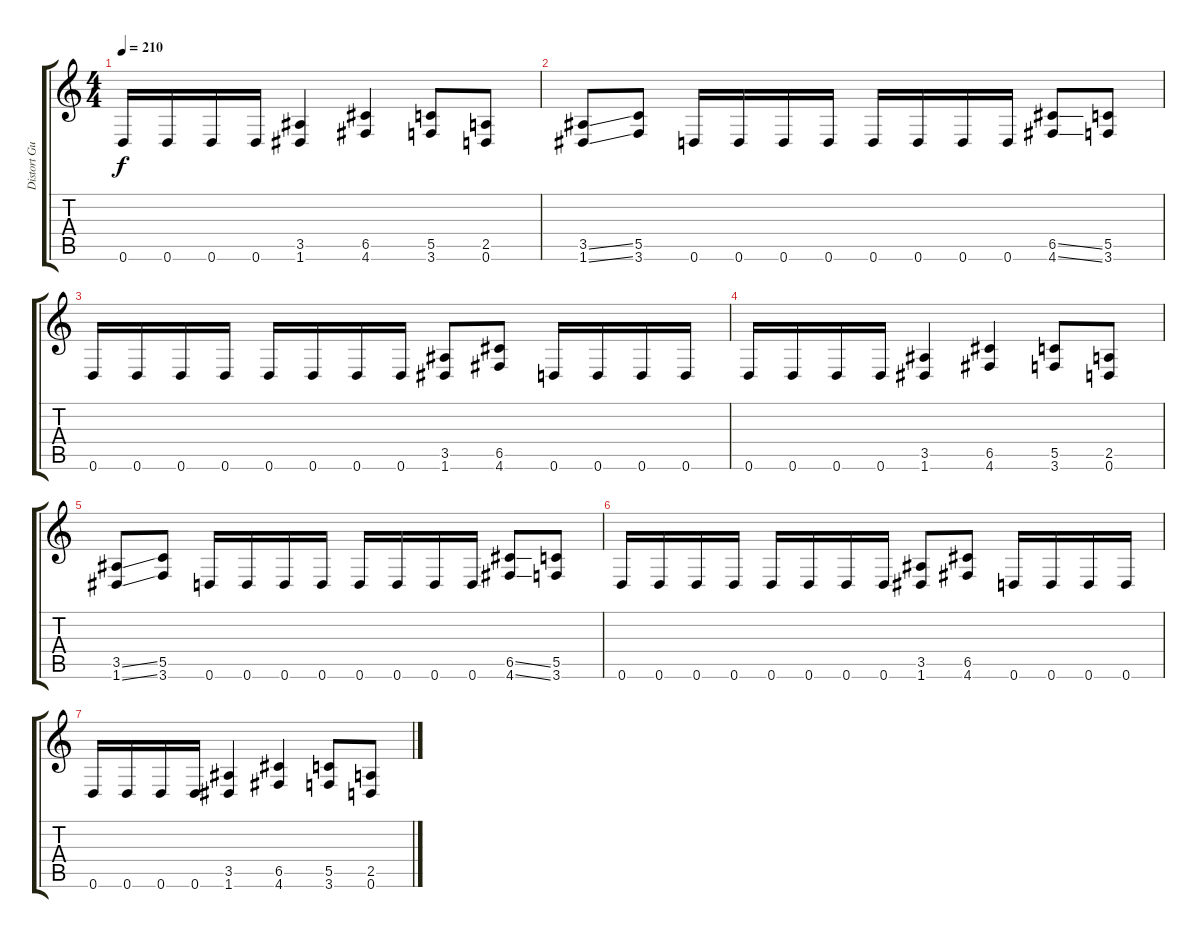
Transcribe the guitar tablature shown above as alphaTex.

\track ("Distort Guitar" "Distort Gu") {instrument distortionguitar}
\staff {score tabs}
\tuning (D4 A3 F3 C3 G2 D2) {hide}
\ts (4 4)
\tempo 210
\clef g2
\ks c
0.6.16{dy f} 0.6.16 0.6.16 0.6.16 (3.5 1.6).4 (6.5 4.6).4 (5.5 3.6).8 (2.5 0.6).8 |
(3.5{ss} 1.6{ss}).8 (5.5 3.6).8 0.6.16 0.6.16 0.6.16 0.6.16 0.6.16 0.6.16 0.6.16 0.6.16 (6.5{ss} 4.6{ss}).8 (5.5 3.6).8 |
0.6.16 0.6.16 0.6.16 0.6.16 0.6.16 0.6.16 0.6.16 0.6.16 (3.5 1.6).8 (6.5 4.6).8 0.6.16 0.6.16 0.6.16 0.6.16 |
0.6.16 0.6.16 0.6.16 0.6.16 (3.5 1.6).4 (6.5 4.6).4 (5.5 3.6).8 (2.5 0.6).8 |
(3.5{ss} 1.6{ss}).8 (5.5 3.6).8 0.6.16 0.6.16 0.6.16 0.6.16 0.6.16 0.6.16 0.6.16 0.6.16 (6.5{ss} 4.6{ss}).8 (5.5 3.6).8 |
0.6.16 0.6.16 0.6.16 0.6.16 0.6.16 0.6.16 0.6.16 0.6.16 (3.5 1.6).8 (6.5 4.6).8 0.6.16 0.6.16 0.6.16 0.6.16 |
0.6.16 0.6.16 0.6.16 0.6.16 (3.5 1.6).4 (6.5 4.6).4 (5.5 3.6).8 (2.5 0.6).8
